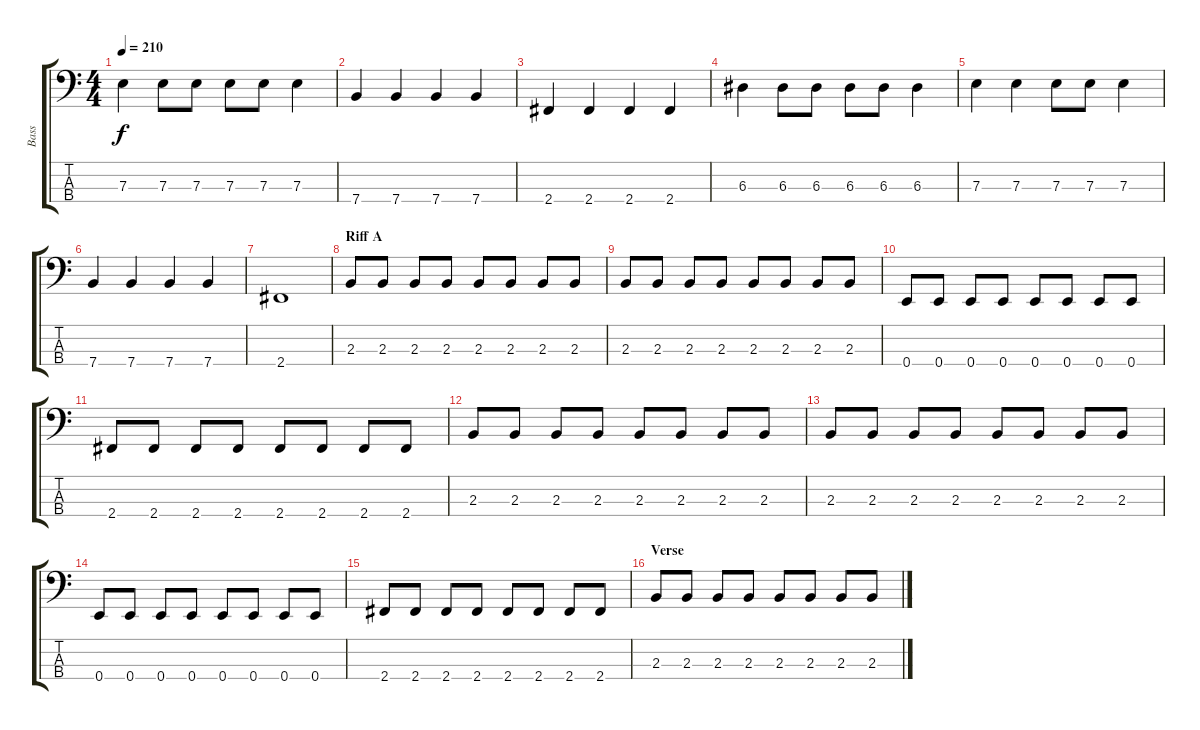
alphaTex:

\track ("Bass" "Bass") {instrument slapbass2}
\staff {score tabs}
\tuning (G2 D2 A1 E1) {hide}
\ts (4 4)
\tempo 210
\clef f4
\ks c
7.3.4{dy f} 7.3.8 7.3.8 7.3.8 7.3.8 7.3.4 |
7.4.4 7.4.4 7.4.4 7.4.4 |
2.4.4 2.4.4 2.4.4 2.4.4 |
6.3.4 6.3.8 6.3.8 6.3.8 6.3.8 6.3.4 |
7.3.4 7.3.4 7.3.8 7.3.8 7.3.4 |
7.4.4 7.4.4 7.4.4 7.4.4 |
2.4.1 |
\section ("" "Riff A")
2.3.8 2.3.8 2.3.8 2.3.8 2.3.8 2.3.8 2.3.8 2.3.8 |
2.3.8 2.3.8 2.3.8 2.3.8 2.3.8 2.3.8 2.3.8 2.3.8 |
0.4.8 0.4.8 0.4.8 0.4.8 0.4.8 0.4.8 0.4.8 0.4.8 |
2.4.8 2.4.8 2.4.8 2.4.8 2.4.8 2.4.8 2.4.8 2.4.8 |
2.3.8 2.3.8 2.3.8 2.3.8 2.3.8 2.3.8 2.3.8 2.3.8 |
2.3.8 2.3.8 2.3.8 2.3.8 2.3.8 2.3.8 2.3.8 2.3.8 |
0.4.8 0.4.8 0.4.8 0.4.8 0.4.8 0.4.8 0.4.8 0.4.8 |
2.4.8 2.4.8 2.4.8 2.4.8 2.4.8 2.4.8 2.4.8 2.4.8 |
\section ("" "Verse")
2.3.8 2.3.8 2.3.8 2.3.8 2.3.8 2.3.8 2.3.8 2.3.8
